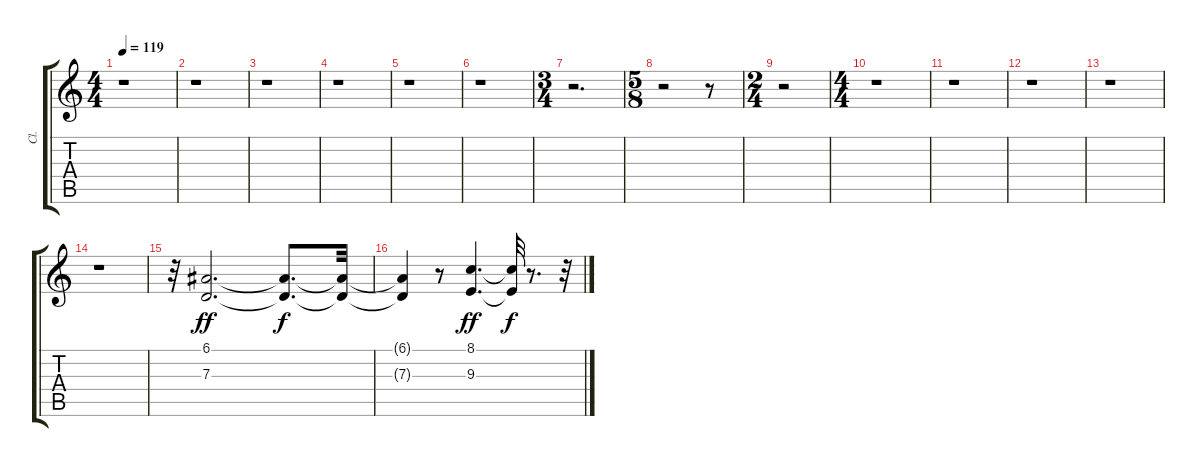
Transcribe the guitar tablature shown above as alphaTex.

\track ("Cl.                             " "Cl.       ") {instrument clarinet}
\staff {score tabs}
\tuning (E4 B3 G3 D3 A2 E2) {hide}
\ts (4 4)
\tempo 119
\clef g2
\ks c
r.1{dy mf} |
r.1 |
r.1 |
r.1 |
r.1 |
r.1 |
\ts (3 4)
r.2{d} |
\ts (5 8)
r.2 r.8 |
\ts (2 4)
r.2 |
\ts (4 4)
r.1 |
r.1 |
r.1 |
r.1 |
r.1 |
r.32 (6.1 7.3).2{d dy ff} (6.1{t} 7.3{t}).8{d dy f} (6.1{t} 7.3{t}).32 |
(6.1{t} 7.3{t}).4 r.8 (8.1 9.3).4{d dy ff} (8.1{t} 9.3{t}).32{dy f} r.8{d} r.32
